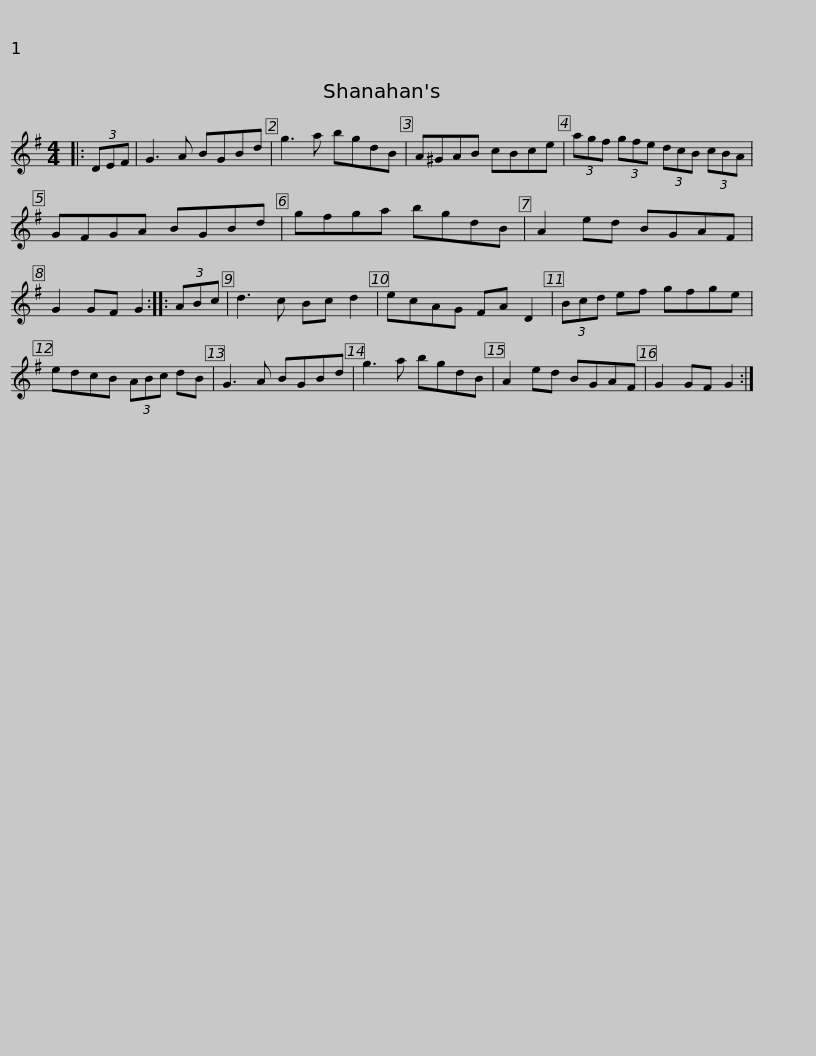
X:1
L:1/8
M:4/4
I:linebreak $
K:G
V:1 treble
V:1
|: (3DEF | G3 A BGBd | g3 a bgdB | A^GAB cBce | (3agf (3gfe (3dcB (3cBA |$ %5
 GFGA BGBd | gfga bgdB | A2 ed BGAF | G2 GF G2 :: (3ABc | %10
 d3 c Bc d2 | ecAG FA D2 |$ (3Bcd ef gfge | edcB (3ABc dB | G3 A BGBd | %15
 g3 a bgdB | A2 ed BGAF | G2 GF G2 :| %18
